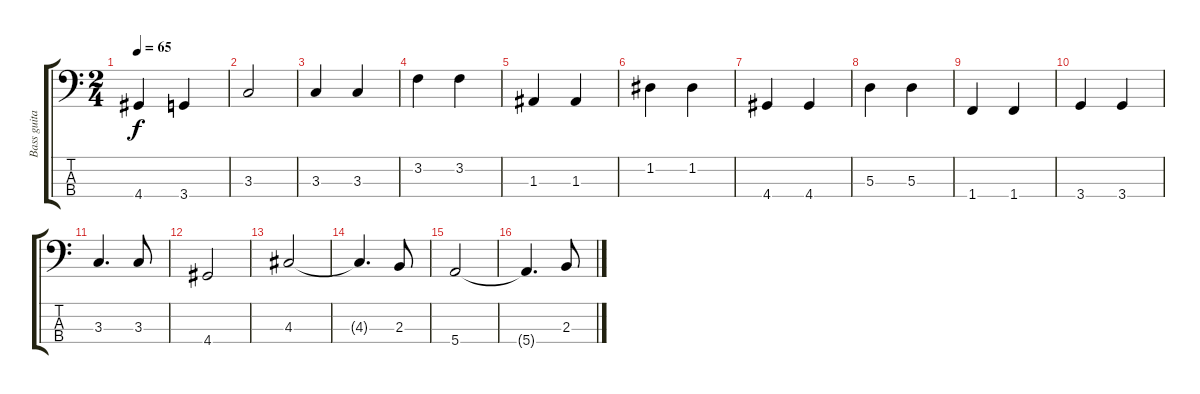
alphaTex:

\track ("Bass guitar" "Bass guita") {instrument electricbasspick}
\staff {score tabs}
\tuning (G2 D2 A1 E1) {hide}
\ts (2 4)
\tempo 65
\clef f4
\ks c
4.4.4{dy f} 3.4.4 |
3.3.2 |
3.3.4 3.3.4 |
3.2.4 3.2.4 |
1.3.4 1.3.4 |
1.2.4 1.2.4 |
4.4.4 4.4.4 |
5.3.4 5.3.4 |
1.4.4 1.4.4 |
3.4.4 3.4.4 |
3.3.4{d} 3.3.8 |
4.4.2 |
4.3.2 |
4.3{t}.4{d} 2.3.8 |
5.4.2 |
5.4{t}.4{d} 2.3.8
